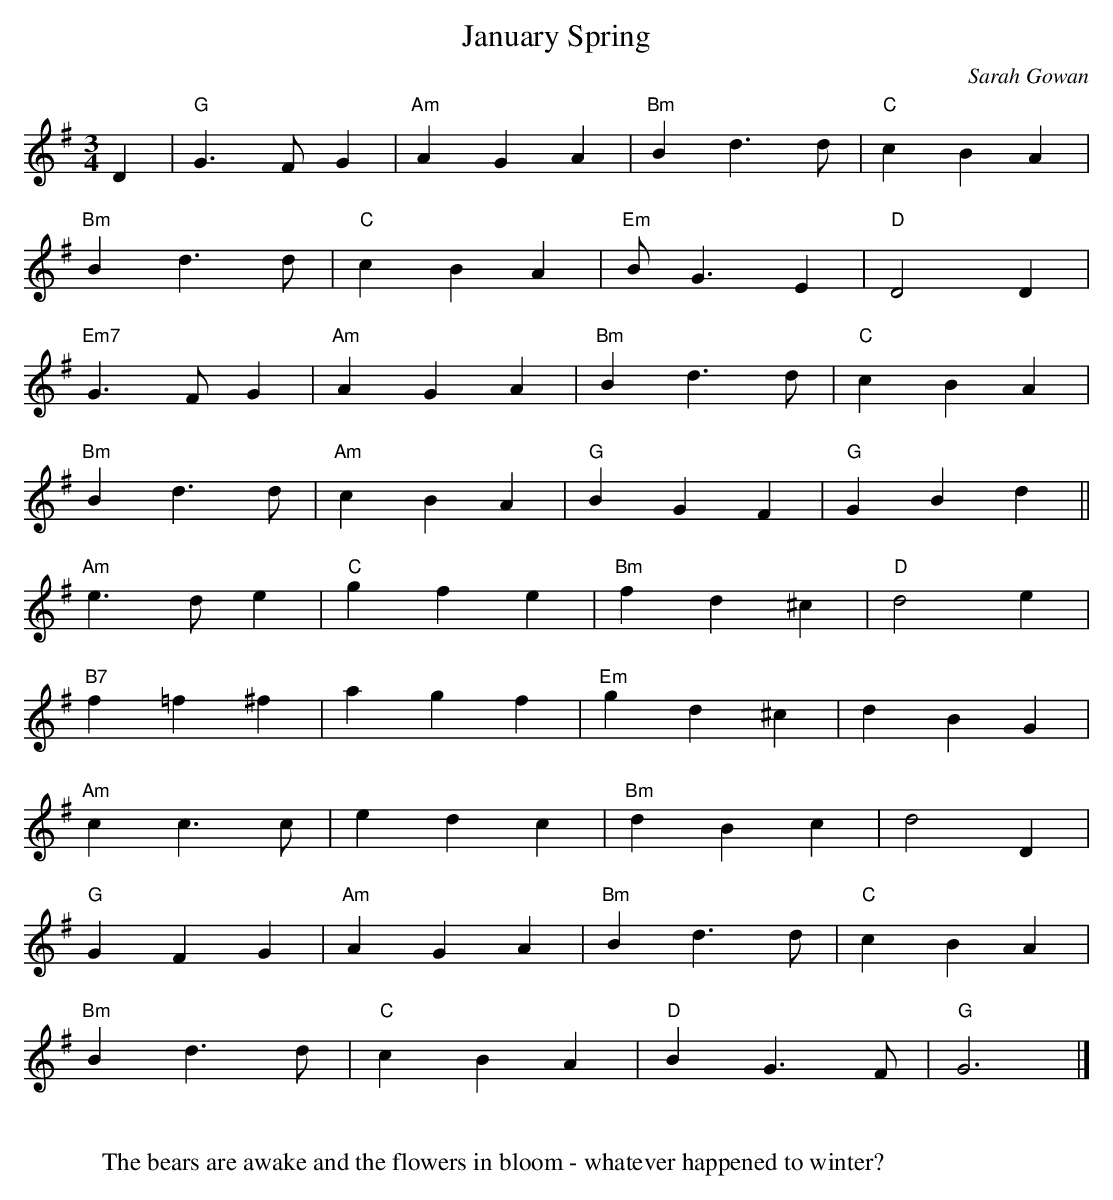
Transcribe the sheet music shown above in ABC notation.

X:1
T:January Spring
C:Sarah Gowan
M:3/4
L:1/4
K:G
D|"G"G>FG |"Am"AGA|"Bm"Bd>d|"C"cBA|
"Bm"Bd>d|"C"cBA|"Em"B<GE|"D"D2D|
"Em7"G>FG |"Am"AGA|"Bm"Bd>d|"C"cBA|
"Bm"Bd>d|"Am"cBA|"G"BGF|"G"GBd||
"Am"e>de|"C"gfe|"Bm"fd^c|"D"d2e|
"B7"f=f^f|agf|"Em"gd^c|dBG|
"Am"cc>c|edc|"Bm"dBc|d2D|
"G"GFG|"Am"AGA|"Bm"Bd>d|"C"cBA|
"Bm"Bd>d|"C"cBA|"D"BG>F|"G"G3|]
W:%
W:The bears are awake and the flowers in bloom - whatever happened to winter?
